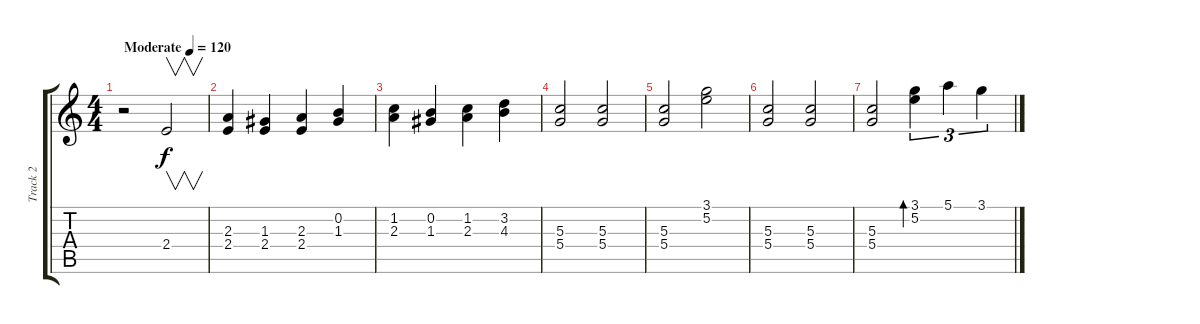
\track ("Track 2" "Track 2") {instrument acousticguitarsteel}
\staff {score tabs}
\tuning (E4 B3 G3 D3 A2 E2) {hide}
\ts (4 4)
\tempo (120 "Moderate")
\clef g2
\ks c
r.2{dy f instrument acousticguitarsteel} 2.4.2{v} |
(2.3 2.4).4 (1.3 2.4).4 (2.3 2.4).4 (0.2 1.3).4 |
(1.2 2.3).4 (0.2 1.3).4 (1.2 2.3).4 (3.2 4.3).4 |
(5.3 5.4).2 (5.3 5.4).2 |
(5.3 5.4).2 (3.1 5.2).2 |
(5.3 5.4).2 (5.3 5.4).2 |
(5.3 5.4).2 (3.1 5.2).4{tu (3 2) bd 480} 5.1.4{tu (3 2)} 3.1.4{tu (3 2)}
